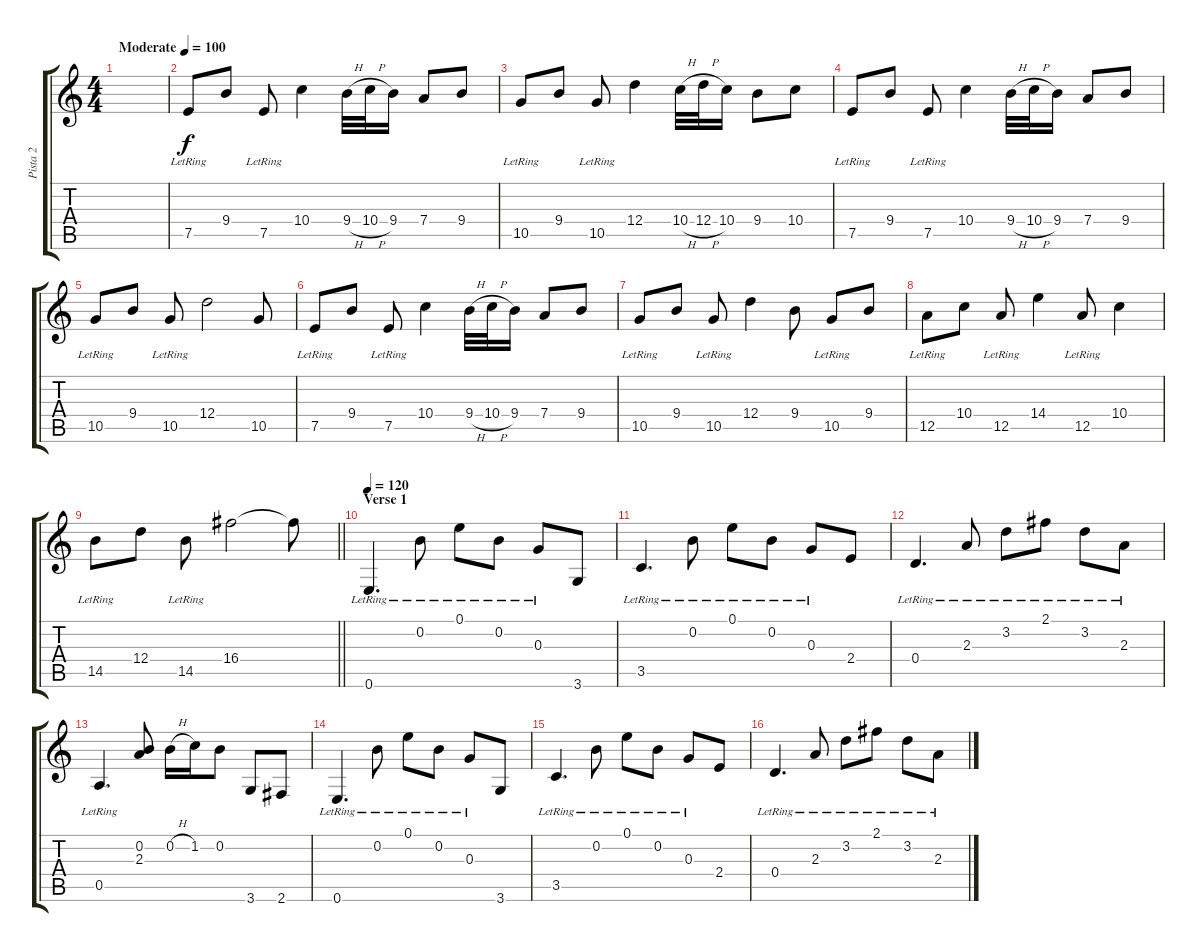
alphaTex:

\track ("Pista 2" "Pista 2") {instrument electricguitarclean}
\staff {score tabs}
\tuning (E4 B3 G3 D3 A2 E2) {hide}
\ts (4 4)
\tempo (100 "Moderate")
\clef g2
\ks c
|
7.5{lr}.8 9.4.8 7.5{lr}.8 10.4.4 9.4{h}.32 10.4{h}.32 9.4.16 7.4.8 9.4.8 |
10.5{lr}.8 9.4.8 10.5{lr}.8 12.4.4 10.4{h}.32 12.4{h}.32 10.4.16 9.4.8 10.4.8 |
7.5{lr}.8 9.4.8 7.5{lr}.8 10.4.4 9.4{h}.32 10.4{h}.32 9.4.16 7.4.8 9.4.8 |
10.5{lr}.8 9.4.8 10.5{lr}.8 12.4.2 10.5.8 |
7.5{lr}.8 9.4.8 7.5{lr}.8 10.4.4 9.4{h}.32 10.4{h}.32 9.4.16 7.4.8 9.4.8 |
10.5{lr}.8 9.4.8 10.5{lr}.8 12.4.4 9.4.8 10.5{lr}.8 9.4.8 |
12.5{lr}.8 10.4.8 12.5{lr}.8 14.4.4 12.5{lr}.8 10.4.4 |
\barLineRight lightlight
14.5{lr}.8 12.4.8 14.5{lr}.8 16.4.2 16.4{t}.8 |
\section ("" "Verse 1")
\tempo 120
0.6{lr}.4{d} 0.2{lr}.8 0.1{lr}.8 0.2{lr}.8 0.3{lr}.8 3.6.8 |
3.5{lr}.4{d} 0.2{lr}.8 0.1{lr}.8 0.2{lr}.8 0.3{lr}.8 2.4.8 |
0.4{lr}.4{d} 2.3{lr}.8 3.2{lr}.8 2.1{lr}.8 3.2{lr}.8 2.3{lr}.8 |
0.5{lr}.4{d} (0.2 2.3).8 0.2{h}.16 1.2.16 0.2.8 3.6.8 2.6.8 |
0.6{lr}.4{d} 0.2{lr}.8 0.1{lr}.8 0.2{lr}.8 0.3{lr}.8 3.6.8 |
3.5{lr}.4{d} 0.2{lr}.8 0.1{lr}.8 0.2{lr}.8 0.3{lr}.8 2.4.8 |
0.4{lr}.4{d} 2.3{lr}.8 3.2{lr}.8 2.1{lr}.8 3.2{lr}.8 2.3{lr}.8
